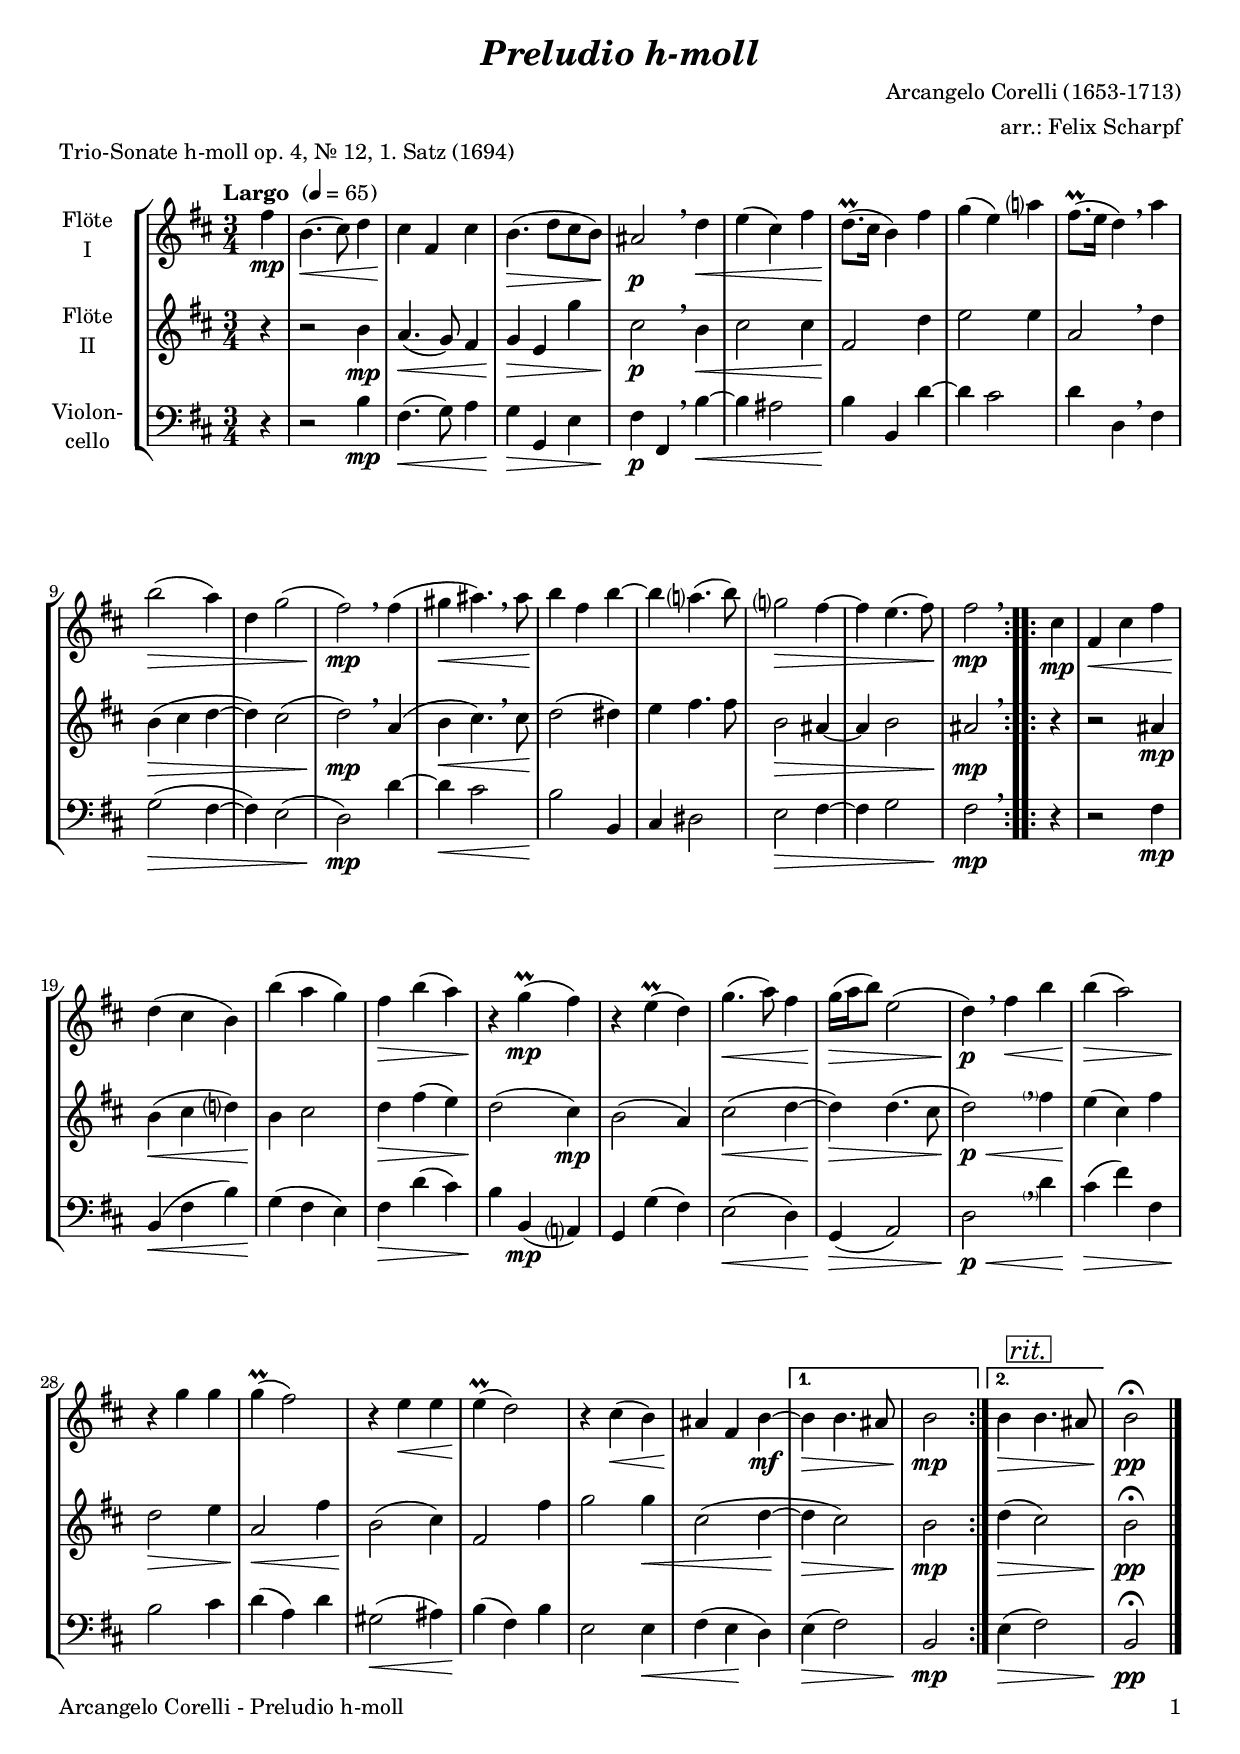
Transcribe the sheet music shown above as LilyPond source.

\version "2.24.1"
\include "deutsch.ly"

#(set-global-staff-size 19)

\header {
  title     = \markup \bold \italic "Preludio h-moll"
  composer  = "Arcangelo Corelli (1653-1713)"
  arranger  = "arr.: Felix Scharpf"
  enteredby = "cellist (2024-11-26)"
  piece     = "Trio-Sonate h-moll op. 4, Nr. 12, 1. Satz (1694)"
}

voiceconsts = {
 \key h \minor
 \time 3/4
 \clef "treble"
 \numericTimeSignature
 \compressEmptyMeasures
  % Set default beaming for all staves
%  \set Timing.beamExceptions = #'()
%  \set Timing.baseMoment     = #(ly:make-moment 1 4)
%  \set Timing.beatStructure  = #'(1 1 1 1)
 \tempo "Largo " 4=65
}

mifl = "flute"
mivl = "violin"
miba = "cello"
mipz = "pizzicato strings"

rit = \mark \markup \box \italic "rit."

va = \relative c'' {
  \voiceconsts

  \repeat volta 2 {
    \partial 4 fis4\mp
    h,4.(\< cis8) d4
    cis\! fis, cis'
    h4.(\> d8 cis h)
    ais2\!\p \breathe d4\<
    e( cis) fis

    d8.(\!\prall cis16 h4) fis'
    g( e) a?
    fis8.(\prall e16 d4) \breathe a'
    h2(\> a4)
    d, g2(
    fis)\!\mp \breathe fis4(
    gis\< ais4.) \breathe ais8

    h4\! fis h~
    h a?4.( h8)
    g?2\> fis4~
    fis e4.( fis8)
    fis2\!\mp \breathe
  }

  \repeat volta 2 {
    cis4\mp
    fis,\< cis' fis
    d(\! cis h)
    h'( a g)

    fis\> h( a)
    r\! g(\prall\mp fis)
    r e(\prall d)
    g4.(\< a8) fis4
    g16(\!\> a h8) e,2(
    d4)\!\p \breathe fis\< h
    h(\!\> a2)

    r4\! g g
    g(\prall fis2)
    r4 e\< e
    e(\prall\! d2)
    r4 cis(\< h)
    ais\! fis h~\mf
  }
  \alternative {
    { h\> h4. ais8 | h2\!\mp }
    { h4\> \rit h4. ais8 }
  }
  \partial 2 h2\fermata\!\pp \bar "|."
}

vb = \relative c'' {
  \voiceconsts

  \repeat volta 2 {
    \partial 4 r4
    r2 h4\mp
    a4.(\< g8) fis4
    g\!\> e g'
    cis,2\!\p \breathe h4\<
    cis2 cis4

    fis,2\! d'4
    e2 e4
    a,2 \breathe d4
    h(\> cis d~
    d) cis2(
    d)\!\mp \breathe a4(
    h\< cis4.) \breathe cis8

    d2(\! dis4)
    e fis4. fis8
    h,2\> ais4~
    ais h2
    ais\!\mp \breathe
  }

  \repeat volta 2 {
    r4
    r2 ais4\mp
    h(\< cis d?)
    h\! cis2

    d4\> fis( e)
    d2(\! cis4)\mp
    h2( a4)
    cis2(\< d4~
    d)\!\> d4.( cis8
    d2)\!\p\< \parenthesize \breathe fis4
    e(\! cis) fis

    d2\> e4
    a,2\!\< fis'4
    h,2(\! cis4)
    fis,2 fis'4
    g2 g4\<
    cis,2( d4~\!
  }
  \alternative {
    { d\> cis2) | h\!\mp }
    { d4(\> \rit cis2) }
  }
  h\fermata\!\pp \bar "|."
}

vc = \relative c' {
  \voiceconsts
  \clef "bass"
  
  \repeat volta 2 {
    \partial 4 r4
    r2 h4\mp
    fis4.(\< g8) a4
    g\!\> g, e'
    fis\!\p fis, \breathe h'~\<
    h ais2

    h4\! h, d'~
    d cis2
    d4 d, \breathe fis
    g2(\> fis4~
    fis) e2(
    d)\!\mp d'4~
    d\< cis2

    h\! h,4
    cis dis2
    e\> fis4~
    fis g2
    fis\!\mp \breathe
  }

  \repeat volta 2 {
    r4
    r2 fis4\mp
    h,(\< fis' h)
    g(\! fis e)

    fis\> d'( cis)
    h\! h,(\mp a?)
    g g'( fis)
    e2(\< d4)
    g,(\!\> a2)
    d\!\p\< \parenthesize \breathe d'4
    cis(\!\> fis) fis,

    h2\! cis4
    d( a) d
    gis,2(\< ais4)
    h(\! fis) h
    e,2 e4\<
    fis( e\! d)
  }
  \alternative {
    { e(\> fis2) | h,\!\mp }
    { e4(\> \rit fis2) }
  }
  h,\fermata\!\pp \bar "|."
}


music = \new StaffGroup <<
      \new Staff {
        \set Staff.midiInstrument = \mifl
        \set Staff.instrumentName = \markup \center-column { "Flöte" "I" }
        \transpose a a { \va }
      }
      
      \new Staff {
        \set Staff.midiInstrument = \mifl
        \set Staff.instrumentName = \markup \center-column { "Flöte" "II" }
        \transpose a a { \vb }
      }
      
      \new Staff {
        \set Staff.midiInstrument = \miba
        \set Staff.instrumentName = \markup \center-column { "Violon-" "cello" }
        \transpose a a { \vc }
      }
>>

\book {
  \paper {
    print-page-number = ##t
    print-first-page-number = ##t
    ragged-last-bottom = ##f
    oddHeaderMarkup = \markup \null
    evenHeaderMarkup = \markup \null
    oddFooterMarkup = \markup {
      \fill-line {
        \if \should-print-page-number
        "Arcangelo Corelli - Preludio h-moll" \fromproperty #'page:page-number-string
      }
    }
    evenFooterMarkup = \oddFooterMarkup
  } \score {
    \music
    \layout {}
  }

  \score {
    \unfoldRepeats \music

    \midi {
      \context {
        \Score
      }
    }
  }
}